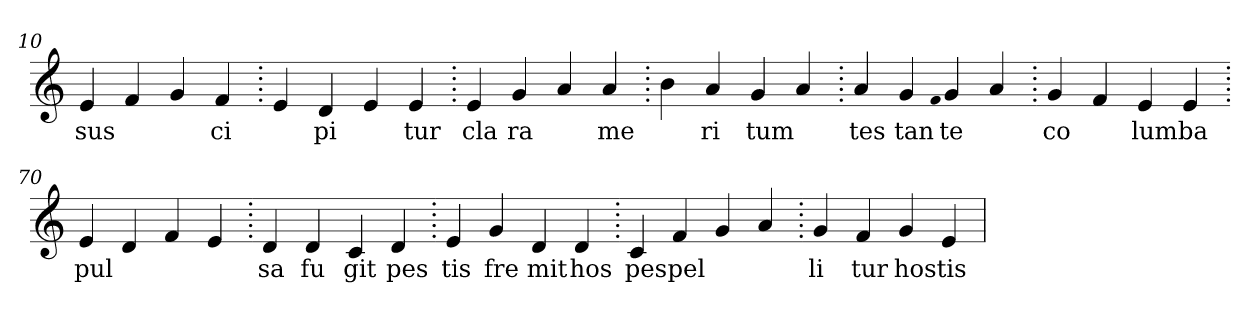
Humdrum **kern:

**kern	**text
*part1	*part1
*staff1	*staff1
*clefG2	*
=10.	=10.
4e	sus
4f	.
4g	.
4f	ci
=20.	=20.
4e	.
4d	pi
4e	.
4e	tur
=30.	=30.
4e	cla
4g	ra
4a	.
4a	me
=40.	=40.
4b	.
4a	ri
4g	tum
4a	.
=50.	=50.
4a	tes
4g	tan
qqf	.
4g	te
4a	.
=60.	=60.
4g	co
4f	.
4e	lum
4e	ba
=70.	=70.
4e	pul
4d	.
4f	.
4e	.
=80.	=80.
4d	sa
4d	fu
4c	git
4d	pes
=90.	=90.
4e	tis
4g	fre
4d	mit
4d	hos
=100.	=100.
4c	pes
4f	pel
4g	.
4a	.
=110.	=110.
4g	li
4f	tur
4g	hos
4e	tis
=	=
*-	*-
